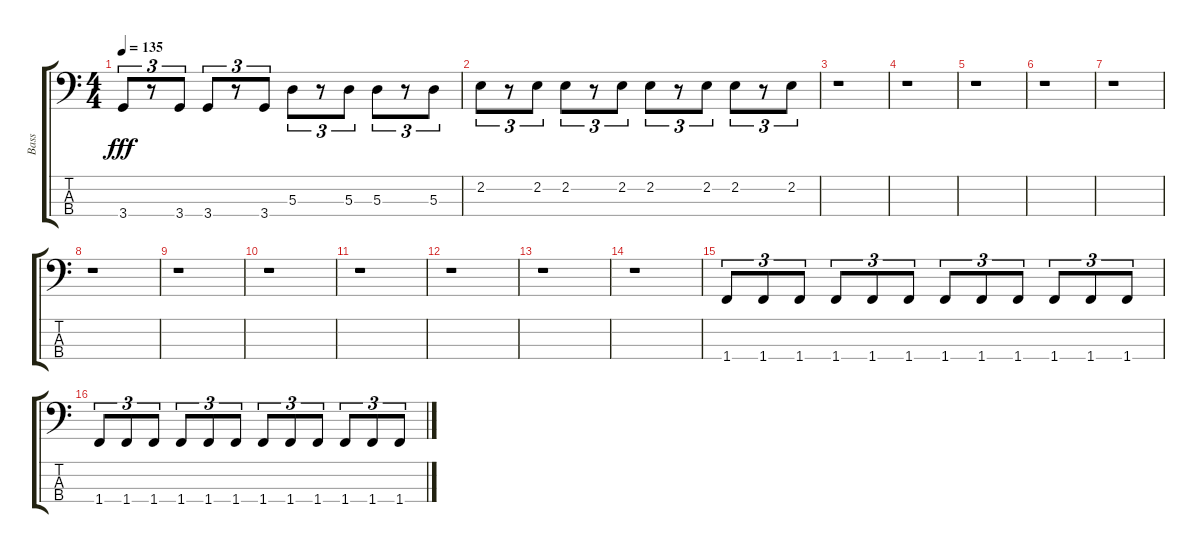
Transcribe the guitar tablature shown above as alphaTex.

\track ("Bass" "Bass") {instrument electricbassfinger}
\staff {score tabs}
\tuning (G2 D2 A1 E1) {hide}
\ts (4 4)
\tempo 135
\clef f4
\ks c
3.4.8{tu (3 2) dy fff} r.8{tu (3 2)} 3.4.8{tu (3 2)} 3.4.8{tu (3 2)} r.8{tu (3 2)} 3.4.8{tu (3 2)} 5.3.8{tu (3 2)} r.8{tu (3 2)} 5.3.8{tu (3 2)} 5.3.8{tu (3 2)} r.8{tu (3 2)} 5.3.8{tu (3 2)} |
2.2.8{tu (3 2)} r.8{tu (3 2)} 2.2.8{tu (3 2)} 2.2.8{tu (3 2)} r.8{tu (3 2)} 2.2.8{tu (3 2)} 2.2.8{tu (3 2)} r.8{tu (3 2)} 2.2.8{tu (3 2)} 2.2.8{tu (3 2)} r.8{tu (3 2)} 2.2.8{tu (3 2)} |
r.1 |
r.1 |
r.1 |
r.1 |
r.1 |
r.1 |
r.1 |
r.1 |
r.1 |
r.1 |
r.1 |
r.1 |
1.4.8{tu (3 2)} 1.4.8{tu (3 2)} 1.4.8{tu (3 2)} 1.4.8{tu (3 2)} 1.4.8{tu (3 2)} 1.4.8{tu (3 2)} 1.4.8{tu (3 2)} 1.4.8{tu (3 2)} 1.4.8{tu (3 2)} 1.4.8{tu (3 2)} 1.4.8{tu (3 2)} 1.4.8{tu (3 2)} |
1.4.8{tu (3 2)} 1.4.8{tu (3 2)} 1.4.8{tu (3 2)} 1.4.8{tu (3 2)} 1.4.8{tu (3 2)} 1.4.8{tu (3 2)} 1.4.8{tu (3 2)} 1.4.8{tu (3 2)} 1.4.8{tu (3 2)} 1.4.8{tu (3 2)} 1.4.8{tu (3 2)} 1.4.8{tu (3 2)}
